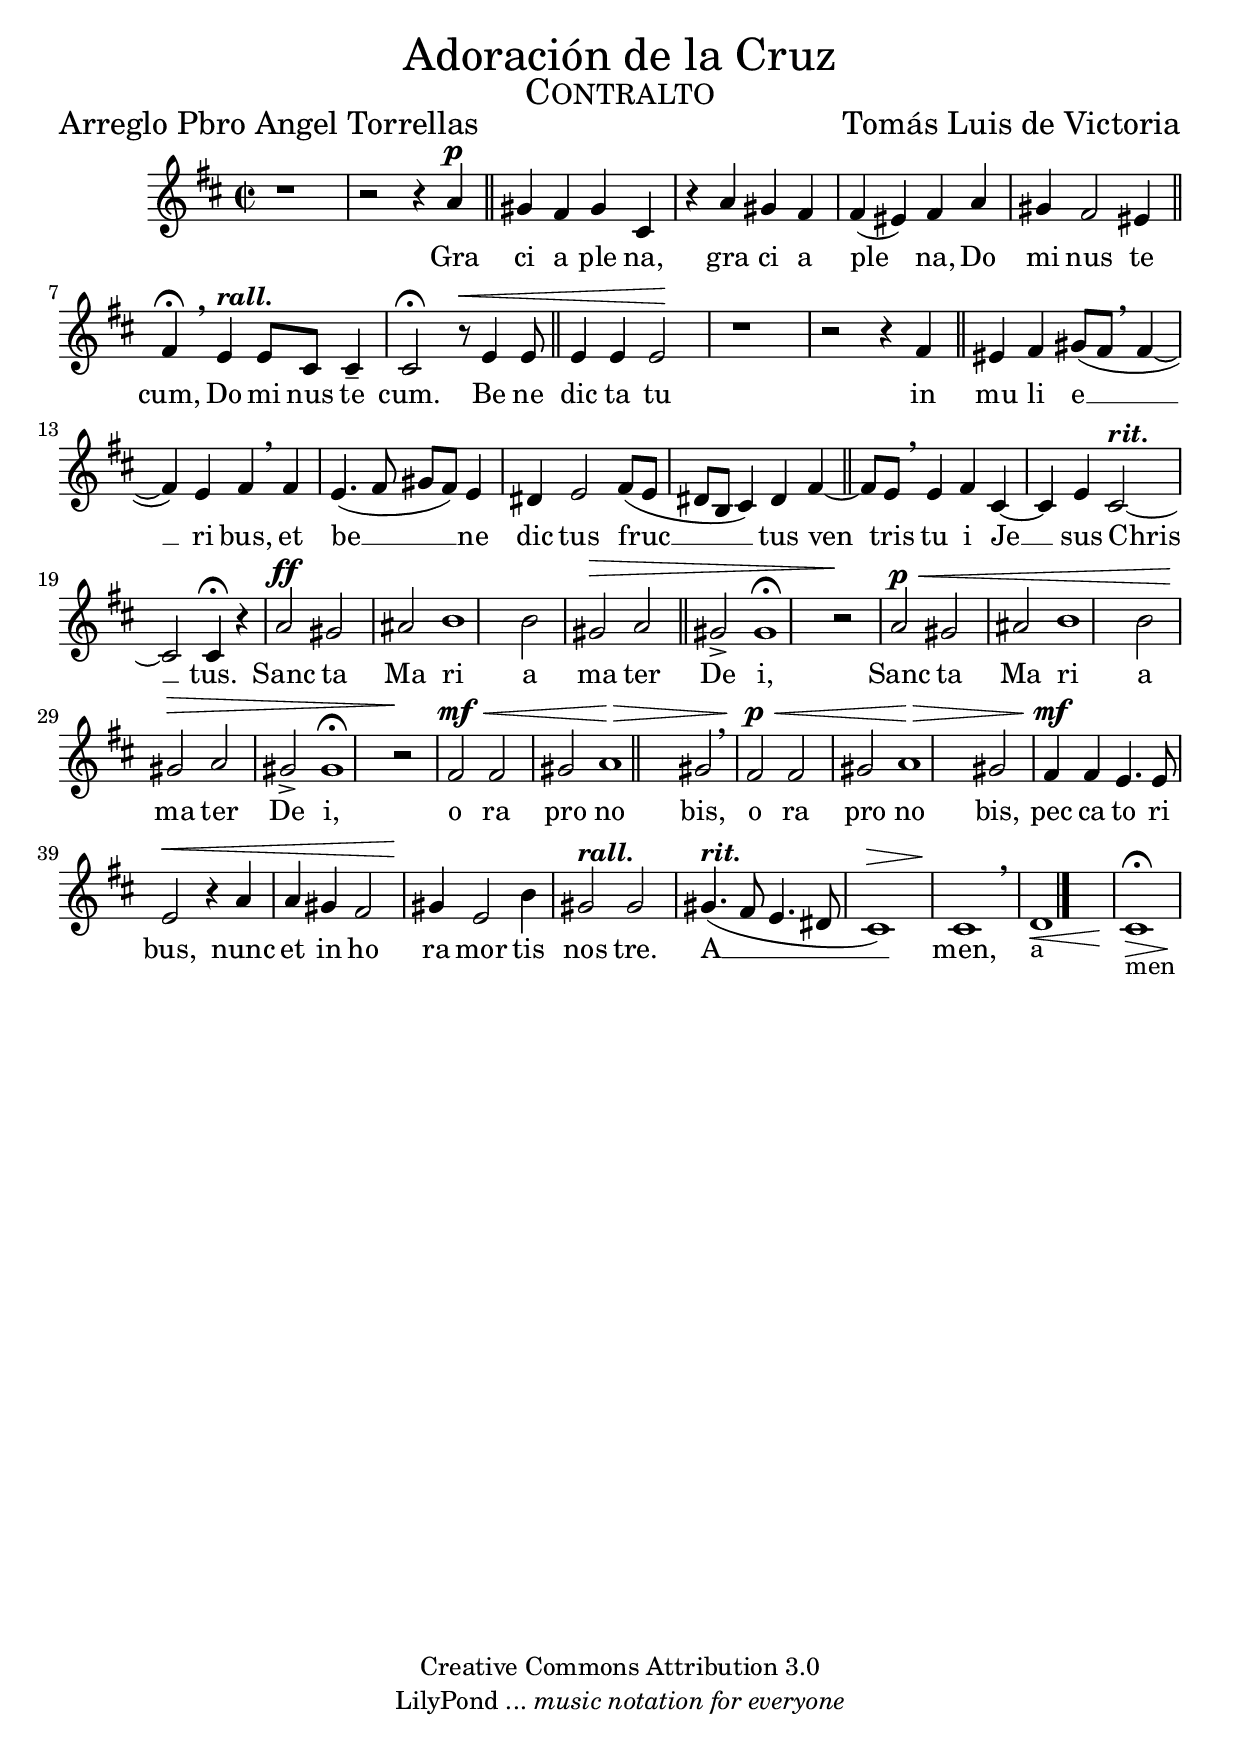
% ****************************************************************
%	Adoracion de la cruz - Tenor
%	by serach.sam@
% ****************************************************************
\language "espanol"
\version "2.19.32"

% --- Includes

% --- Musica
alto_music = \relative do'' {
  \dynamicUp
  %Escribir la musica aqui...
  r1 |
  r2 r4 la\p		|
  sols4 fas sols dos,	|
  r4 la' sols fas	|
  fas4( mis) fas la	|
  sols4 fas2 mis4	|
  fas4 \fermata \breathe mi^\markup{ \italic \bold "rall." } mi8 dos dos4-- |
  dos2 \fermata r8\< mi4 mi8 |
  mi4 mi mi2\!		|
  r1			|
  r2 r4 fas4		|
  mis4 fas sols8( fas \breathe fas4~ |
  fas4) mi fas \breathe fas |
  mi4.( fas8 sols fas) mi4 |
  res4 mi2 fas8( mi	|
  res8 si dos4) res fas4~	|
  fas8 mi \breathe mi4 fas dos~ |
  dos4 mi dos2~^\markup{ \italic \bold "rit." } |
  dos2			|
  dos4 \fermata r4	|
  la'2\ff sols las	|
  si1 si2		|
  sols2\> la sols->	|
  sols1 \fermata r2\!	|
  la2\p\< sols las	|
  si1 si2		|
  sols2\> la sols->	|
  sols1 \fermata r2\!	|
  fas2\mf\< fas sols	|
  la1\> sols2 \breathe	|
  fas2\p\< fas2 sols	|
  la1\> sols2		|
  fas4\mf fas mi4. mi8	|
  mi2\< r4 la4		|
  la4 sols fas2		|
  sols4\! mi2 si'4 	|
  sols2^\markup{ \italic \bold "rall." } sols |
  sols4.(^\markup{ \italic \bold "rit." } fas8 mi4. res8 |
  dos1\>) 		|
  dos1\! \breathe	|
  << re1_"a" \\ { s4\< s4 s4 s4\! } >> |
  << dos1_"men" \fermata \\ { s4\> s4 s4 s4\! } >> |
}

alto_letra = \lyricmode { 
  Gra ci a ple na, gra ci a ple na,
  Do mi nus te cum, Do mi nus te cum.
  Be ne dic ta tu in mu li e __ ri bus,
  et be __ ne dic tus fruc __ tus ven tris tu i Je __ sus Chris __ tus.
  Sanc ta Ma ri a ma ter De i, Sanc ta Ma ri a ma ter De i,
  o ra pro no bis, o ra pro no bis,
  pec ca to ri bus, nunc et in ho ra mor tis nos tre.
  A __ men, a men.
}


% --- Tamaño del pentagrama
#(set-global-staff-size 22)

% --- Parametro globales
global = { \key re \major \time 2/2 s1*2 \bar "||" s1*4 \bar "||" s1*2 \bar "||" s1*3 \bar "||" s1*5 \bar "||" s1*7 \bar "||" s1*10 \bar "||" s1*12 s4 \bar "|." }

% --- Cabecera
\markup { \fill-line { \center-column { \fontsize #5 "Adoración de la Cruz" \fontsize #3 \smallCaps "Contralto" } } }
\markup { \fill-line { \center-column { \fontsize #2 "Arreglo Pbro Angel Torrellas" } \center-column { \fontsize #2 "Tomás Luis de Victoria" } } }
\header {
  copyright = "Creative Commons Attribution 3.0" 
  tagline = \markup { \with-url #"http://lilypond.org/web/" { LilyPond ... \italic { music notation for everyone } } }
  breakbefore = ##t
}

% --- Partitura
\score {
  <<
    \new Staff { <<
      %\set Staff.midiInstrument = #"piano"
      \new Voice = "alto" <<
        \global
        \alto_music
      >>
      \new Lyrics \lyricsto "alto" \alto_letra
    >>}
  >>
  \midi {}
  \layout {}
}

% --- Pagina
\paper {
  #( set-default-paper-size "letter" )
}

%{
convert-ly (GNU LilyPond) 2.19.36  convert-ly: Procesando «»...
Aplicando la conversión: 2.19.2, 2.19.7, 2.19.11, 2.19.16, 2.19.22,
2.19.24, 2.19.28, 2.19.29, 2.19.32
%}
